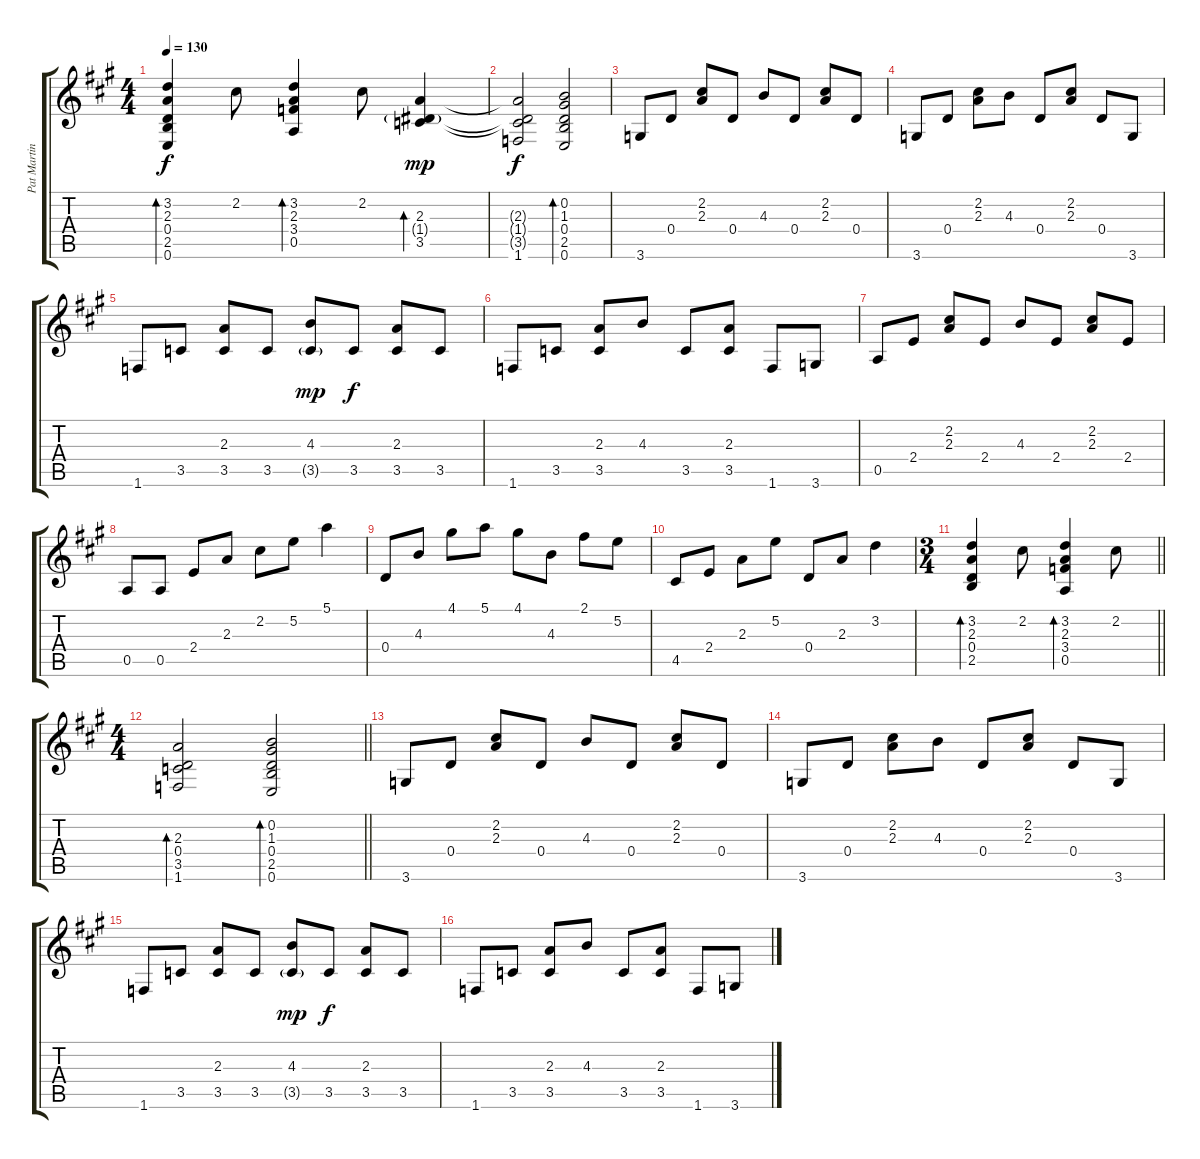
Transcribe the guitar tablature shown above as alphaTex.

\track ("Pat Martino" "Pat Martin") {instrument electricguitarjazz}
\staff {score tabs}
\tuning (E4 B3 G3 D3 A2 E2) {hide}
\ts (4 4)
\tempo 130
\clef g2
\ks a
(3.2 2.3 0.4 2.5 0.6).4{bd 30 dy f} 2.2.8 (3.2 2.3 3.4 0.5).4{bd 30} 2.2.8 (2.3 1.4{g} 3.5).4{bd 30 dy mp} |
(2.3{t} 1.4{t} 3.5{t} 1.6).2{dy f} (0.2 1.3 0.4 2.5 0.6).2{bd 30} |
3.6.8 0.4.8 (2.2 2.3).8 0.4.8 4.3.8 0.4.8 (2.2 2.3).8 0.4.8 |
3.6.8 0.4.8 (2.2 2.3).8 4.3.8 0.4.8 (2.2 2.3).8 0.4.8 3.6.8 |
1.6.8 3.5.8 (2.3 3.5).8 3.5.8 (4.3 3.5{g}).8{dy mp} 3.5.8{dy f} (2.3 3.5).8 3.5.8 |
1.6.8 3.5.8 (2.3 3.5).8 4.3.8 3.5.8 (2.3 3.5).8 1.6.8 3.6.8 |
0.5.8 2.4.8 (2.2 2.3).8 2.4.8 4.3.8 2.4.8 (2.2 2.3).8 2.4.8 |
0.5.8 0.5.8 2.4.8 2.3.8 2.2.8 5.2.8 5.1.4 |
0.4.8 4.3.8 4.1.8 5.1.8 4.1.8 4.3.8 2.1.8 5.2.8 |
4.5.8 2.4.8 2.3.8 5.2.8 0.4.8 2.3.8 3.2.4 |
\ts (3 4)
\barLineRight lightlight
(3.2 2.3 0.4 2.5).4{bd 30} 2.2.8 (3.2 2.3 3.4 0.5).4{bd 30} 2.2.8 |
\ts (4 4)
\barLineRight lightlight
(2.3 0.4 3.5 1.6).2{bd 30} (0.2 1.3 0.4 2.5 0.6).2{bd 30} |
3.6.8 0.4.8 (2.2 2.3).8 0.4.8 4.3.8 0.4.8 (2.2 2.3).8 0.4.8 |
3.6.8 0.4.8 (2.2 2.3).8 4.3.8 0.4.8 (2.2 2.3).8 0.4.8 3.6.8 |
1.6.8 3.5.8 (2.3 3.5).8 3.5.8 (4.3 3.5{g}).8{dy mp} 3.5.8{dy f} (2.3 3.5).8 3.5.8 |
1.6.8 3.5.8 (2.3 3.5).8 4.3.8 3.5.8 (2.3 3.5).8 1.6.8 3.6.8
